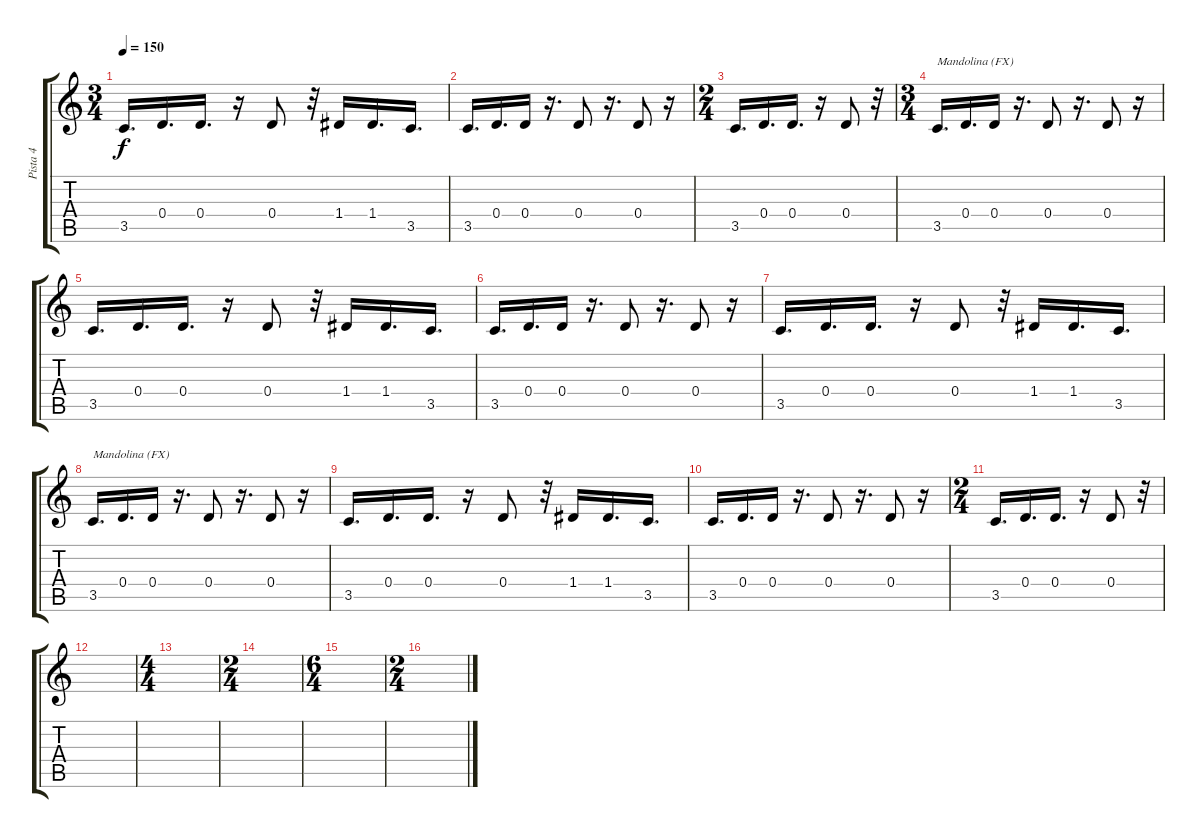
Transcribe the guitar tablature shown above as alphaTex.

\track ("Pista 4" "Pista 4") {instrument banjo}
\staff {score tabs}
\tuning (E4 B3 G3 D3 A2 E2) {hide}
\displaytranspose 12
\ts (3 4)
\tempo 150
\clef g2
\ks c
3.5.16{d dy f} 0.4.16{d} 0.4.16{d} r.16 0.4.8 r.32 1.4.16 1.4.16{d} 3.5.16{d} |
3.5.16{d} 0.4.16{d} 0.4.16 r.16{d} 0.4.8 r.16{d} 0.4.8 r.16 |
\ts (2 4)
3.5.16{d} 0.4.16{d} 0.4.16{d} r.16 0.4.8 r.32 |
\ts (3 4)
3.5.16{d txt "Mandolina (FX)"} 0.4.16{d} 0.4.16 r.16{d} 0.4.8 r.16{d} 0.4.8 r.16 |
3.5.16{d} 0.4.16{d} 0.4.16{d} r.16 0.4.8 r.32 1.4.16 1.4.16{d} 3.5.16{d} |
3.5.16{d} 0.4.16{d} 0.4.16 r.16{d} 0.4.8 r.16{d} 0.4.8 r.16 |
3.5.16{d} 0.4.16{d} 0.4.16{d} r.16 0.4.8 r.32 1.4.16 1.4.16{d} 3.5.16{d} |
3.5.16{d txt "Mandolina (FX)"} 0.4.16{d} 0.4.16 r.16{d} 0.4.8 r.16{d} 0.4.8 r.16 |
3.5.16{d} 0.4.16{d} 0.4.16{d} r.16 0.4.8 r.32 1.4.16 1.4.16{d} 3.5.16{d} |
3.5.16{d} 0.4.16{d} 0.4.16 r.16{d} 0.4.8 r.16{d} 0.4.8 r.16 |
\ts (2 4)
3.5.16{d} 0.4.16{d} 0.4.16{d} r.16 0.4.8 r.32 |
|
\ts (4 4)
|
\ts (2 4)
|
\ts (6 4)
|
\ts (2 4)
